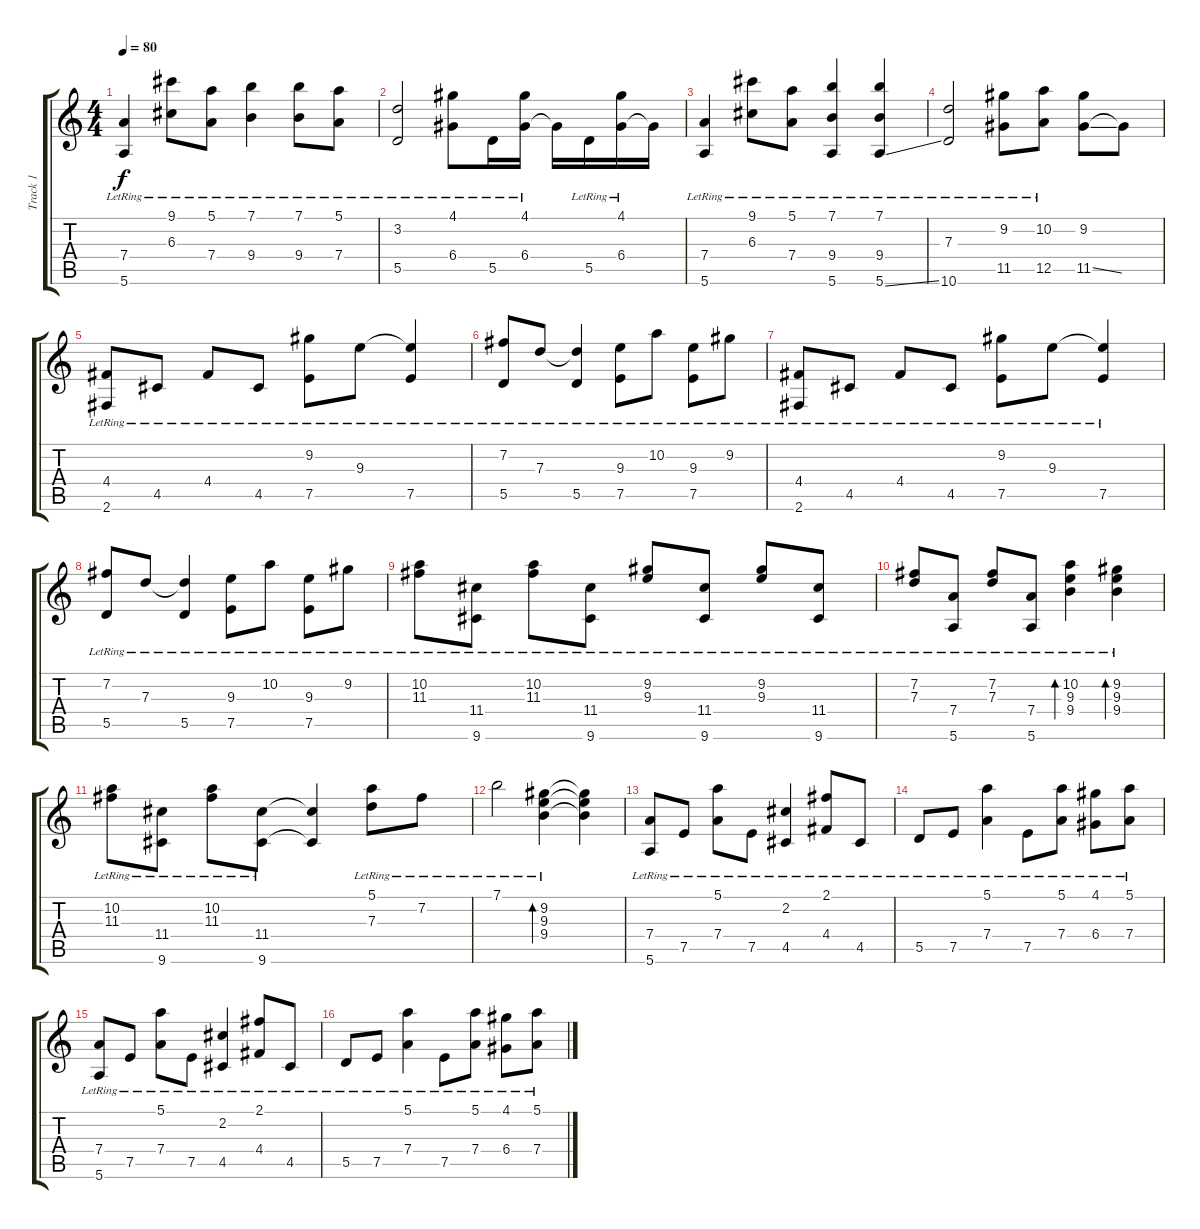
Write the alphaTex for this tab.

\track ("Track 1" "Track 1") {instrument electricguitarclean}
\staff {score tabs}
\tuning (E4 B3 G3 D3 A2 E2) {hide}
\ts (4 4)
\tempo 80
\clef g2
\ks c
(7.4{lr} 5.6{lr}).4{dy f instrument electricguitarclean} (9.1{lr} 6.3{lr}).8 (5.1{lr} 7.4{lr}).8 (7.1{lr} 9.4{lr}).4 (7.1{lr} 9.4{lr}).8 (5.1{lr} 7.4{lr}).8 |
(3.2{lr} 5.5{lr}).2 (4.1{lr} 6.4{lr}).8 5.5{lr}.16 (4.1{lr} 6.4{lr}).16 6.4{t}.16 5.5{lr}.16 (4.1{lr} 6.4{lr}).16 6.4{t}.16 |
(7.4{lr} 5.6{lr}).4 (9.1{lr} 6.3{lr}).8 (5.1{lr} 7.4{lr}).8 (7.1{lr} 9.4{lr} 5.6{lr}).4 (7.1{lr} 9.4{lr} 5.6{ss}).4 |
(7.3{lr} 10.6{lr}).2 (9.2 11.5{lr}).8 (10.2 12.5{lr}).8 (9.2 11.5{ss}).8 11.5{t}.8 |
(4.4{lr} 2.6{lr}).8 4.5{lr}.8 4.4{lr}.8 4.5{lr}.8 (9.2{lr} 7.5{lr}).8 9.3{lr}.8 (9.3{t} 7.5{lr}).4 |
(7.2{lr} 5.5{lr}).8 7.3{lr}.8 (7.3{t} 5.5{lr}).4 (9.3{lr} 7.5{lr}).8 10.2{lr}.8 (9.3{lr} 7.5{lr}).8 9.2{lr}.8 |
(4.4{lr} 2.6{lr}).8 4.5{lr}.8 4.4{lr}.8 4.5{lr}.8 (9.2{lr} 7.5{lr}).8 9.3{lr}.8 (9.3{t} 7.5{lr}).4 |
(7.2{lr} 5.5{lr}).8 7.3{lr}.8 (7.3{t} 5.5{lr}).4 (9.3{lr} 7.5{lr}).8 10.2{lr}.8 (9.3{lr} 7.5{lr}).8 9.2{lr}.8 |
(10.2{lr} 11.3{lr}).8 (11.4{lr} 9.6{lr}).8 (10.2{lr} 11.3{lr}).8 (11.4{lr} 9.6{lr}).8 (9.2{lr} 9.3{lr}).8 (11.4{lr} 9.6{lr}).8 (9.2{lr} 9.3{lr}).8 (11.4{lr} 9.6{lr}).8 |
(7.2{lr} 7.3{lr}).8 (7.4{lr} 5.6{lr}).8 (7.2{lr} 7.3{lr}).8 (7.4{lr} 5.6{lr}).8 (10.2{lr} 9.3{lr} 9.4{lr}).4{bd 60} (9.2{lr} 9.3{lr} 9.4{lr}).4{bd 60} |
(10.2{lr} 11.3{lr}).8 (11.4{lr} 9.6{lr}).8 (10.2{lr} 11.3{lr}).8 (11.4{lr} 9.6{lr}).8 (11.4{t} 9.6{t}).4 (5.1{lr} 7.3{lr}).8 7.2{lr}.8 |
7.1{lr}.2 (9.2{lr} 9.3{lr} 9.4{lr}).4{bd 240} (9.2{t} 9.3{t} 9.4{t}).4 |
(7.4{lr} 5.6{lr}).8 7.5{lr}.8 (5.1{lr} 7.4{lr}).8 7.5{lr}.8 (2.2{lr} 4.5{lr}).4 (2.1{lr} 4.4{lr}).8 4.5{lr}.8 |
5.5{lr}.8 7.5{lr}.8 (5.1{lr} 7.4{lr}).4 7.5{lr}.8 (5.1{lr} 7.4{lr}).8 (4.1{lr} 6.4{lr}).8 (5.1{lr} 7.4{lr}).8 |
(7.4{lr} 5.6{lr}).8 7.5{lr}.8 (5.1{lr} 7.4{lr}).8 7.5{lr}.8 (2.2{lr} 4.5{lr}).4 (2.1{lr} 4.4{lr}).8 4.5{lr}.8 |
5.5{lr}.8 7.5{lr}.8 (5.1{lr} 7.4{lr}).4 7.5{lr}.8 (5.1{lr} 7.4{lr}).8 (4.1{lr} 6.4{lr}).8 (5.1{lr} 7.4{lr}).8
